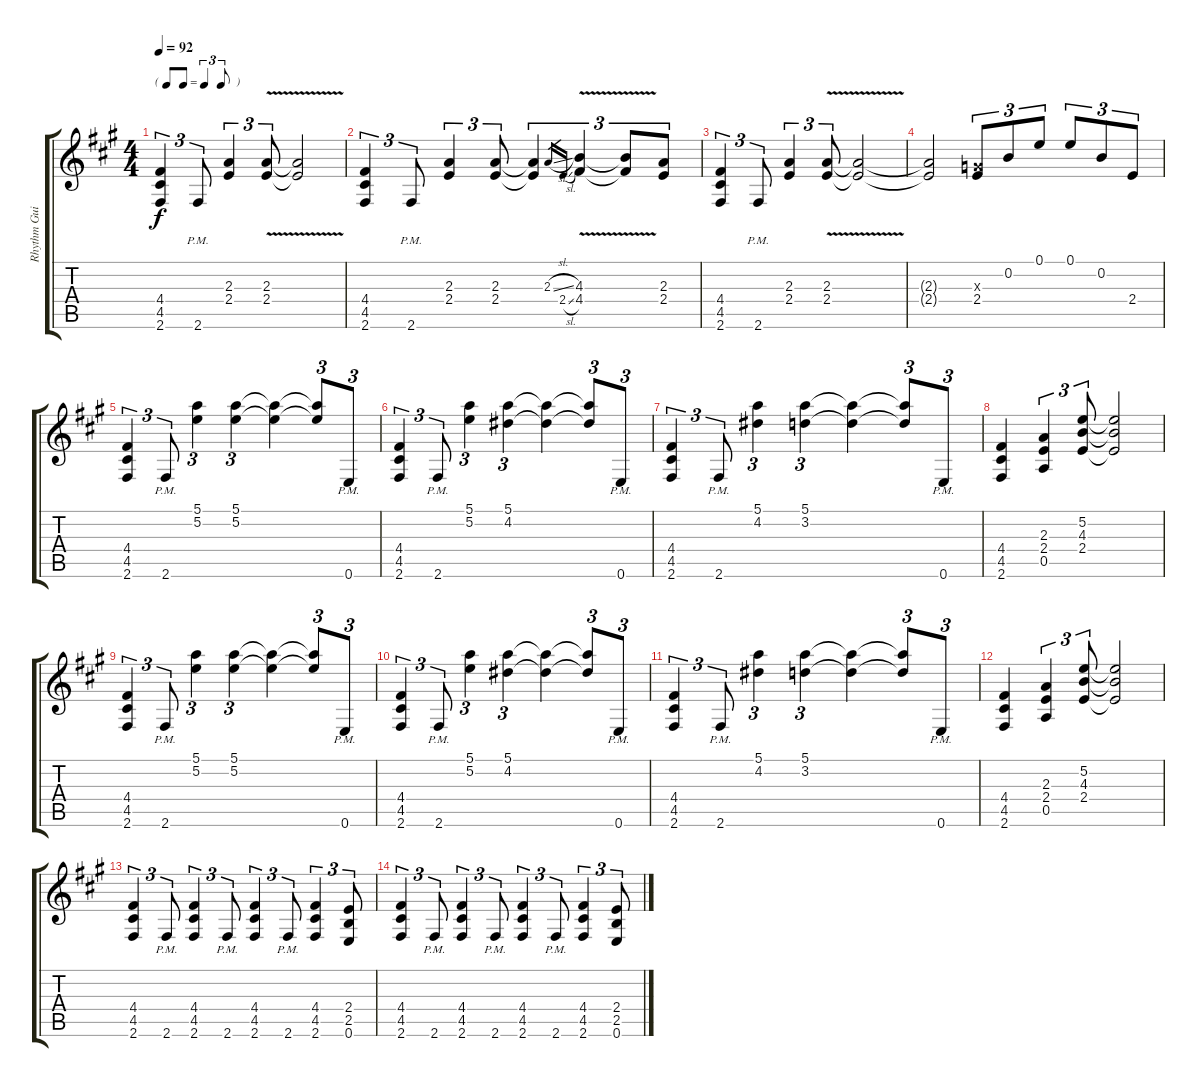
\track ("Rhythm Guitar" "Rhythm Gui") {instrument overdrivenguitar}
\staff {score tabs}
\tuning (E4 B3 G3 D3 A2 E2) {hide}
\ts (4 4)
\tf triplet8th
\tempo 92
\clef g2
\ks f#minor
(4.4 4.5 2.6).4{tu (3 2) dy f} 2.6{pm}.8{tu (3 2)} (2.3 2.4).4{tu (3 2)} (2.3{v} 2.4{v}).8{tu (3 2)} (2.3{t} 2.4{t}).2 |
(4.4 4.5 2.6).4{tu (3 2)} 2.6{pm}.8{tu (3 2)} (2.3 2.4).4{tu (3 2)} (2.3 2.4).8{tu (3 2)} (2.3{t} 2.4{t}).4{tu (3 2)} 2.3{sl}.16{gr} 2.4{sl}.16{gr} (4.3{v} 4.4{v}).4{tu (3 2)} (4.3{t} 4.4{t}).8{tu (3 2)} (2.3 2.4).8{tu (3 2)} |
(4.4 4.5 2.6).4{tu (3 2)} 2.6{pm}.8{tu (3 2)} (2.3 2.4).4{tu (3 2)} (2.3{v} 2.4{v}).8{tu (3 2)} (2.3{t} 2.4{t}).2 |
(2.3{t} 2.4{t}).2 (0.3{x} 2.4).8{tu (3 2)} 0.2.8{tu (3 2)} 0.1.8{tu (3 2)} 0.1.8{tu (3 2)} 0.2.8{tu (3 2)} 2.4.8{tu (3 2)} |
(4.4 4.5 2.6).4{tu (3 2)} 2.6{pm}.8{tu (3 2)} (5.1 5.2).4{tu (3 2)} (5.1 5.2).4{tu (3 2)} (5.1{t} 5.2{t}).4 (5.1{t} 5.2{t}).8{tu (3 2)} 0.6{pm}.8{tu (3 2)} |
(4.4 4.5 2.6).4{tu (3 2)} 2.6{pm}.8{tu (3 2)} (5.1 5.2).4{tu (3 2)} (5.1 4.2).4{tu (3 2)} (5.1{t} 4.2{t}).4 (5.1{t} 4.2{t}).8{tu (3 2)} 0.6{pm}.8{tu (3 2)} |
(4.4 4.5 2.6).4{tu (3 2) volume 5} 2.6{pm}.8{tu (3 2)} (5.1 4.2).4{tu (3 2)} (5.1 3.2).4{tu (3 2)} (5.1{t} 3.2{t}).4 (5.1{t} 3.2{t}).8{tu (3 2)} 0.6{pm}.8{tu (3 2)} |
(4.4 4.5 2.6).4 (2.3 2.4 0.5).4{tu (3 2)} (5.2 4.3 2.4).8{tu (3 2)} (5.2{t} 4.3{t} 2.4{t}).2 |
(4.4 4.5 2.6).4{tu (3 2)} 2.6{pm}.8{tu (3 2)} (5.1 5.2).4{tu (3 2)} (5.1 5.2).4{tu (3 2)} (5.1{t} 5.2{t}).4 (5.1{t} 5.2{t}).8{tu (3 2)} 0.6{pm}.8{tu (3 2)} |
(4.4 4.5 2.6).4{tu (3 2)} 2.6{pm}.8{tu (3 2)} (5.1 5.2).4{tu (3 2)} (5.1 4.2).4{tu (3 2)} (5.1{t} 4.2{t}).4 (5.1{t} 4.2{t}).8{tu (3 2)} 0.6{pm}.8{tu (3 2)} |
(4.4 4.5 2.6).4{tu (3 2)} 2.6{pm}.8{tu (3 2)} (5.1 4.2).4{tu (3 2)} (5.1 3.2).4{tu (3 2)} (5.1{t} 3.2{t}).4 (5.1{t} 3.2{t}).8{tu (3 2)} 0.6{pm}.8{tu (3 2)} |
(4.4 4.5 2.6).4 (2.3 2.4 0.5).4{tu (3 2)} (5.2 4.3 2.4).8{tu (3 2)} (5.2{t} 4.3{t} 2.4{t}).2 |
(4.4 4.5 2.6).4{tu (3 2) volume 0} 2.6{pm}.8{tu (3 2)} (4.4 4.5 2.6).4{tu (3 2)} 2.6{pm}.8{tu (3 2)} (4.4 4.5 2.6).4{tu (3 2)} 2.6{pm}.8{tu (3 2)} (4.4 4.5 2.6).4{tu (3 2)} (2.4 2.5 0.6).8{tu (3 2)} |
(4.4 4.5 2.6).4{tu (3 2)} 2.6{pm}.8{tu (3 2)} (4.4 4.5 2.6).4{tu (3 2)} 2.6{pm}.8{tu (3 2)} (4.4 4.5 2.6).4{tu (3 2)} 2.6{pm}.8{tu (3 2)} (4.4 4.5 2.6).4{tu (3 2)} (2.4 2.5 0.6).8{tu (3 2)}
